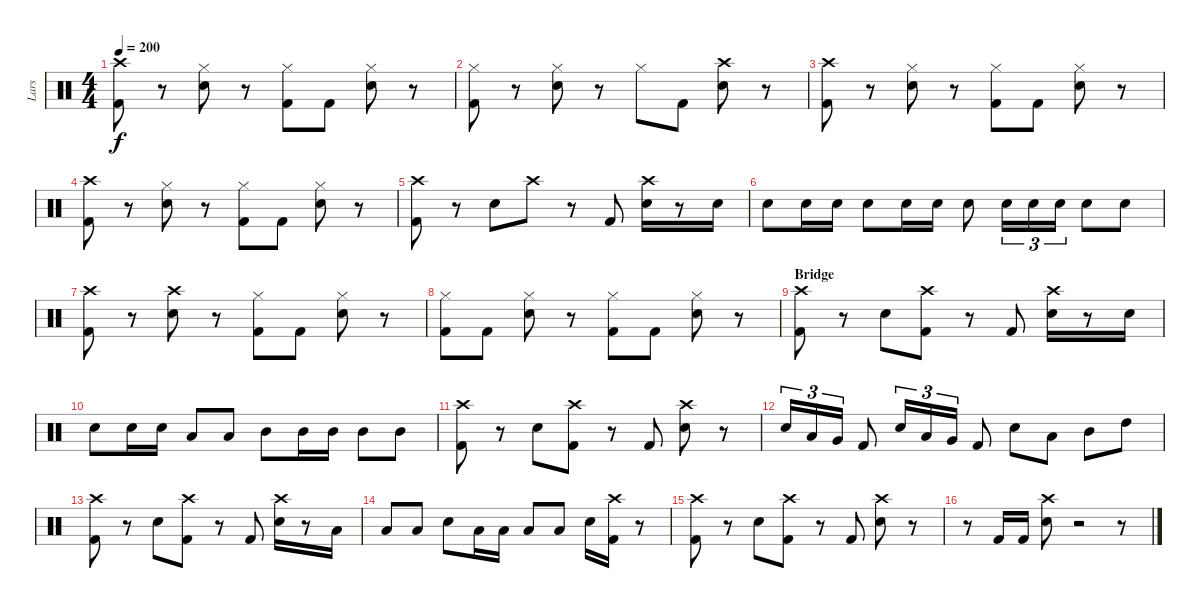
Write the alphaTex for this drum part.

\track ("Lars" "Lars") {instrument percussion}
\staff {score}
\articulation defaults
\ts (4 4)
\tempo 200
\clef neutral
\ks c
("Kick (hit) 2" "Crash high (hit)").8{dy f} r.8 ("Hi-Hat (closed)" "Snare (hit) 2").8 r.8 ("Hi-Hat (closed)" "Kick (hit) 2").8 "Kick (hit) 2".8 ("Snare (hit) 2" "Hi-Hat (closed)").8 r.8 |
("Kick (hit) 2" "Hi-Hat (closed)").8 r.8 ("Snare (hit) 2" "Hi-Hat (closed)").8 r.8 "Hi-Hat (closed)".8 "Kick (hit) 2".8 ("Crash high (hit)" "Snare (hit) 2").8 r.8 |
("Kick (hit) 2" "Crash high (hit)").8 r.8 ("Hi-Hat (closed)" "Snare (hit) 2").8 r.8 ("Hi-Hat (closed)" "Kick (hit) 2").8 "Kick (hit) 2".8 ("Snare (hit) 2" "Hi-Hat (closed)").8 r.8 |
("Kick (hit) 2" "Crash high (hit)").8 r.8 ("Hi-Hat (closed)" "Snare (hit) 2").8 r.8 ("Hi-Hat (closed)" "Kick (hit) 2").8 "Kick (hit) 2".8 ("Snare (hit) 2" "Hi-Hat (closed)").8 r.8 |
("Crash high (hit)" "Kick (hit) 2").8 r.8 "Snare (hit) 2".8 "Crash high (hit)".8 r.8 "Kick (hit) 2".8 ("Crash high (hit)" "Snare (hit) 2").16 r.8 "Snare (hit) 2".16 |
"Snare (hit) 2".8 "Snare (hit) 2".16 "Snare (hit) 2".16 "Snare (hit) 2".8 "Snare (hit) 2".16 "Snare (hit) 2".16 "Snare (hit) 2".8 "Snare (hit) 2".16{tu (3 2)} "Snare (hit) 2".16{tu (3 2)} "Snare (hit) 2".16{tu (3 2)} "Snare (hit) 2".8 "Snare (hit) 2".8 |
("Crash high (hit)" "Kick (hit) 2").8 r.8 ("Crash high (hit)" "Snare (hit) 2").8 r.8 ("Hi-Hat (closed)" "Kick (hit) 2").8 "Kick (hit) 2".8 ("Hi-Hat (closed)" "Snare (hit) 2").8 r.8 |
("Kick (hit) 2" "Hi-Hat (closed)").8 "Kick (hit) 2".8 ("Snare (hit) 2" "Hi-Hat (closed)").8 r.8 ("Kick (hit) 2" "Hi-Hat (closed)").8 "Kick (hit) 2".8 ("Snare (hit) 2" "Hi-Hat (closed)").8 r.8 |
\section ("" "Bridge")
("Crash high (hit)" "Kick (hit) 2").8 r.8 "Snare (hit) 2".8 ("Crash high (hit)" "Kick (hit) 2").8 r.8 "Kick (hit) 2".8 ("Crash high (hit)" "Snare (hit) 2").16 r.8 "Snare (hit) 2".16 |
"Snare (hit) 2".8 "Snare (hit) 2".16 "Snare (hit) 2".16 "Low Tom (hit)".8 "Low Tom (hit)".8 "Mid Tom (hit)".8 "Mid Tom (hit)".16 "Mid Tom (hit)".16 "Mid Tom (hit)".8 "Mid Tom (hit)".8 |
("Kick (hit) 2" "Crash high (hit)").8 r.8 "Snare (hit) 2".8 ("Crash high (hit)" "Kick (hit) 2").8 r.8 "Kick (hit) 2".8 ("Crash high (hit)" "Snare (hit) 2").8 r.8 |
"Snare (hit) 2".16{tu (3 2)} "Low Tom (hit)".16{tu (3 2)} "Very Low Tom (hit)".16{tu (3 2)} "Kick (hit) 2".8 "Snare (hit) 2".16{tu (3 2)} "Low Tom (hit)".16{tu (3 2)} "Very Low Tom (hit)".16{tu (3 2)} "Kick (hit) 2".8 "Snare (hit) 2".8 "Low Tom (hit)".8 "Mid Tom (hit)".8 "High Tom (hit)".8 |
("Kick (hit) 2" "Crash high (hit)").8 r.8 "Snare (hit) 2".8 ("Crash high (hit)" "Kick (hit) 2").8 r.8 "Kick (hit) 2".8 ("Crash high (hit)" "Snare (hit) 2").16 r.8 "Low Tom (hit)".16 |
"Low Tom (hit)".8 "Low Tom (hit)".8 "Snare (hit) 2".8 "Low Tom (hit)".16 "Low Tom (hit)".16 "Low Tom (hit)".8 "Low Tom (hit)".8 "Snare (hit) 2".16 ("Kick (hit) 2" "Crash high (hit)").16 r.8 |
("Crash high (hit)" "Kick (hit) 2").8 r.8 "Snare (hit) 2".8 ("Crash high (hit)" "Kick (hit) 2").8 r.8 "Kick (hit) 2".8 ("Snare (hit) 2" "Crash high (hit)").8 r.8 |
r.8 "Kick (hit) 2".16 "Kick (hit) 2".16 ("Crash high (hit)" "Snare (hit) 2").8 r.2 r.8
